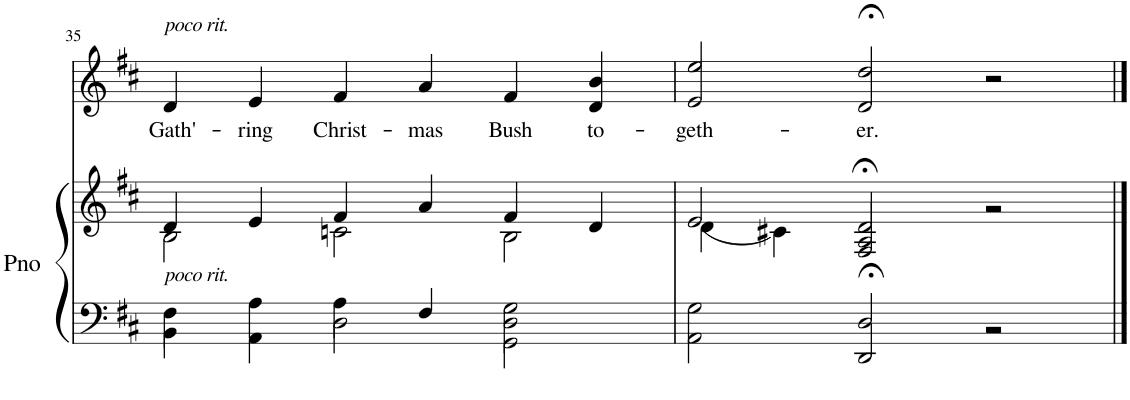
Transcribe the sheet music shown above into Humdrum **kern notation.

**kern	**kern	**kern	**text
*part2	*part2	*part1	*part1
*staff3	*staff2	*staff1	*staff1
*I"Piano	*	*I"Unison	*
*I'Pno	*	*	*
!!LO:PB:g=z
*clefF4	*clefG2	*clefG2	*
*k[f#c#]	*k[f#c#]	*k[f#c#]	*
*M3/2	*M3/2	*M3/2	*
=35	=35	=35	=35
*^	*^	*	*
!	!	!	!	!LO:TX:a:i:t=poco rit.	!
!	!	!LO:TX:b:i:t=poco rit.	!	!	!
!	!	!	!	!	!LO:LY:b
4F#\	4BB\	4d/	2B\	4d/	Gath'-
!	!	!	!	!	!LO:LY:b
4A\	4AA\	4e/	.	4e/	-ring
!	!	!	!	!	!LO:LY:b
4A\	2D\	4f#/	2cn\	4f#/	Christ-
!	!	!	!	!	!LO:LY:b
4F#/	.	4a/	.	4a/	-mas
!	!	!	!	!	!LO:LY:b
2D\ 2G\	2GG\	4f#/	2B\	4f#/	Bush
!	!	!	!	!	!LO:LY:b
.	.	4d/	.	4d/ 4b/	to-
=36	=36	=36	=36	=36	=36
!	!	!	!	!	!LO:LY:b
2G\	2AA\	2e/	(4d\	2e/ 2ee/	-geth-
.	.	.	4c#X\)	.	.
!	!	!	!	!	!LO:LY:b
2D;</	2DD/	2d;</	2F#/ 2A/	2d/;< 2dd/;<	-er.
2ryy	2r	2ryy	2r	2r	.
*v	*v	*	*	*	*
*	*v	*v	*	*
==	==	==	==
*-	*-	*-	*-
